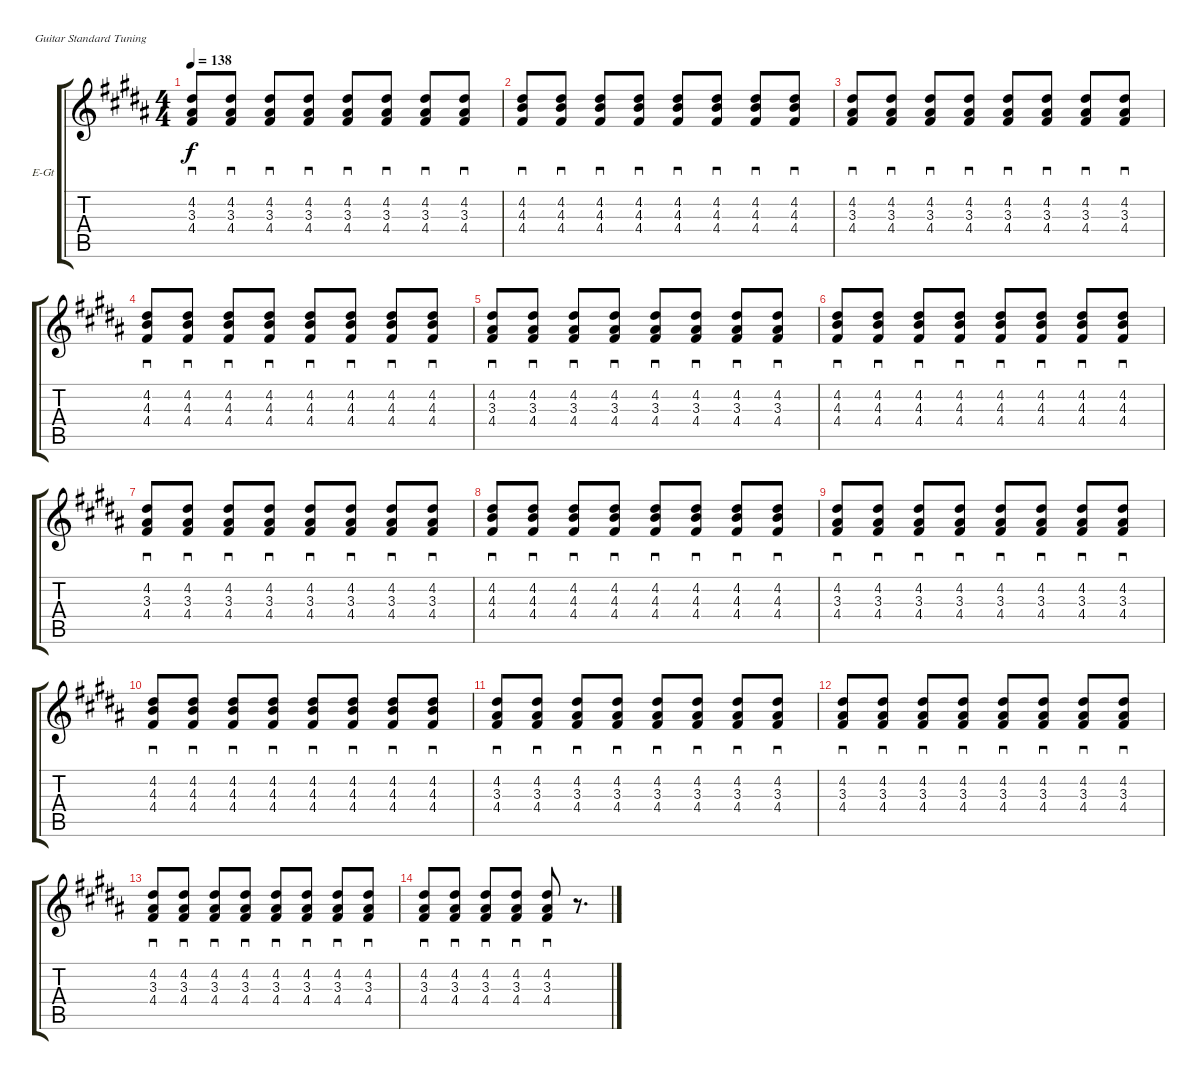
\bracketExtendMode groupsimilarinstruments
\firstSystemTrackNameOrientation horizontal
\otherSystemsTrackNameOrientation horizontal
\track ("Nick Valensi" "E-Gt") {instrument overdrivenguitar}
\staff {score tabs}
\tuning (E4 B3 G3 D3 A2 E2)
\ts (4 4)
\tempo 138
\clef g2
\ks b
(4.2 3.3 4.4).8{sd dy f} (4.2 3.3 4.4).8{sd} (4.2 3.3 4.4).8{sd} (4.2 3.3 4.4).8{sd} (4.2 3.3 4.4).8{sd} (4.2 3.3 4.4).8{sd} (4.2 3.3 4.4).8{sd} (4.2 3.3 4.4).8{sd} |
(4.2 4.3 4.4).8{sd} (4.2 4.3 4.4).8{sd} (4.2 4.3 4.4).8{sd} (4.2 4.3 4.4).8{sd} (4.2 4.3 4.4).8{sd} (4.2 4.3 4.4).8{sd} (4.2 4.3 4.4).8{sd} (4.2 4.3 4.4).8{sd} |
(4.2 3.3 4.4).8{sd} (4.2 3.3 4.4).8{sd} (4.2 3.3 4.4).8{sd} (4.2 3.3 4.4).8{sd} (4.2 3.3 4.4).8{sd} (4.2 3.3 4.4).8{sd} (4.2 3.3 4.4).8{sd} (4.2 3.3 4.4).8{sd} |
(4.2 4.3 4.4).8{sd} (4.2 4.3 4.4).8{sd} (4.2 4.3 4.4).8{sd} (4.2 4.3 4.4).8{sd} (4.2 4.3 4.4).8{sd} (4.2 4.3 4.4).8{sd} (4.2 4.3 4.4).8{sd} (4.2 4.3 4.4).8{sd} |
(4.2 3.3 4.4).8{sd} (4.2 3.3 4.4).8{sd} (4.2 3.3 4.4).8{sd} (4.2 3.3 4.4).8{sd} (4.2 3.3 4.4).8{sd} (4.2 3.3 4.4).8{sd} (4.2 3.3 4.4).8{sd} (4.2 3.3 4.4).8{sd} |
(4.2 4.3 4.4).8{sd} (4.2 4.3 4.4).8{sd} (4.2 4.3 4.4).8{sd} (4.2 4.3 4.4).8{sd} (4.2 4.3 4.4).8{sd} (4.2 4.3 4.4).8{sd} (4.2 4.3 4.4).8{sd} (4.2 4.3 4.4).8{sd} |
(4.2 3.3 4.4).8{sd} (4.2 3.3 4.4).8{sd} (4.2 3.3 4.4).8{sd} (4.2 3.3 4.4).8{sd} (4.2 3.3 4.4).8{sd} (4.2 3.3 4.4).8{sd} (4.2 3.3 4.4).8{sd} (4.2 3.3 4.4).8{sd} |
(4.2 4.3 4.4).8{sd} (4.2 4.3 4.4).8{sd} (4.2 4.3 4.4).8{sd} (4.2 4.3 4.4).8{sd} (4.2 4.3 4.4).8{sd} (4.2 4.3 4.4).8{sd} (4.2 4.3 4.4).8{sd} (4.2 4.3 4.4).8{sd} |
(4.2 3.3 4.4).8{sd} (4.2 3.3 4.4).8{sd} (4.2 3.3 4.4).8{sd} (4.2 3.3 4.4).8{sd} (4.2 3.3 4.4).8{sd} (4.2 3.3 4.4).8{sd} (4.2 3.3 4.4).8{sd} (4.2 3.3 4.4).8{sd} |
(4.2 4.3 4.4).8{sd} (4.2 4.3 4.4).8{sd} (4.2 4.3 4.4).8{sd} (4.2 4.3 4.4).8{sd} (4.2 4.3 4.4).8{sd} (4.2 4.3 4.4).8{sd} (4.2 4.3 4.4).8{sd} (4.2 4.3 4.4).8{sd} |
(4.2 3.3 4.4).8{sd} (4.2 3.3 4.4).8{sd} (4.2 3.3 4.4).8{sd} (4.2 3.3 4.4).8{sd} (4.2 3.3 4.4).8{sd} (4.2 3.3 4.4).8{sd} (4.2 3.3 4.4).8{sd} (4.2 3.3 4.4).8{sd} |
(4.2 3.3 4.4).8{sd} (4.2 3.3 4.4).8{sd} (4.2 3.3 4.4).8{sd} (4.2 3.3 4.4).8{sd} (4.2 3.3 4.4).8{sd} (4.2 3.3 4.4).8{sd} (4.2 3.3 4.4).8{sd} (4.2 3.3 4.4).8{sd} |
(4.2 3.3 4.4).8{sd} (4.2 3.3 4.4).8{sd} (4.2 3.3 4.4).8{sd} (4.2 3.3 4.4).8{sd} (4.2 3.3 4.4).8{sd} (4.2 3.3 4.4).8{sd} (4.2 3.3 4.4).8{sd} (4.2 3.3 4.4).8{sd} |
(4.2 3.3 4.4).8{sd} (4.2 3.3 4.4).8{sd} (4.2 3.3 4.4).8{sd} (4.2 3.3 4.4).8{sd} (4.2 3.3 4.4).8{sd} r.8{d}
